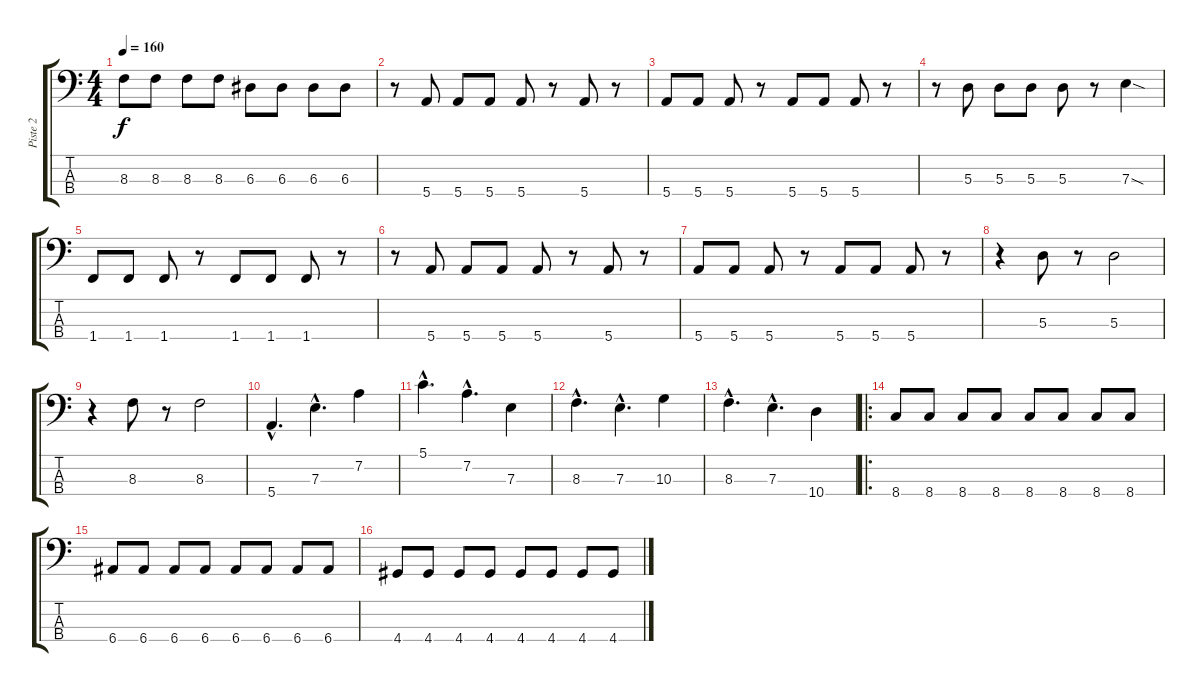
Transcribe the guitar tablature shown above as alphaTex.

\track ("Piste 2" "Piste 2") {instrument electricbasspick}
\staff {score tabs}
\tuning (G2 D2 A1 E1) {hide}
\ts (4 4)
\tempo 160
\clef f4
\ks c
8.3.8{dy f} 8.3.8 8.3.8 8.3.8 6.3.8 6.3.8 6.3.8 6.3.8 |
r.8 5.4.8 5.4.8 5.4.8 5.4.8 r.8 5.4.8 r.8 |
5.4.8 5.4.8 5.4.8 r.8 5.4.8 5.4.8 5.4.8 r.8 |
r.8 5.3.8 5.3.8 5.3.8 5.3.8 r.8 7.3{sod}.4 |
1.4.8 1.4.8 1.4.8 r.8 1.4.8 1.4.8 1.4.8 r.8 |
r.8 5.4.8 5.4.8 5.4.8 5.4.8 r.8 5.4.8 r.8 |
5.4.8 5.4.8 5.4.8 r.8 5.4.8 5.4.8 5.4.8 r.8 |
r.4 5.3.8 r.8 5.3.2 |
r.4 8.3.8 r.8 8.3.2 |
5.4{hac}.4{d} 7.3{hac}.4{d} 7.2.4 |
5.1{hac}.4{d} 7.2{hac}.4{d} 7.3.4 |
8.3{hac}.4{d} 7.3{hac}.4{d} 10.3.4 |
8.3{hac}.4{d} 7.3{hac}.4{d} 10.4.4 |
\ro
8.4.8 8.4.8 8.4.8 8.4.8 8.4.8 8.4.8 8.4.8 8.4.8 |
6.4.8 6.4.8 6.4.8 6.4.8 6.4.8 6.4.8 6.4.8 6.4.8 |
4.4.8 4.4.8 4.4.8 4.4.8 4.4.8 4.4.8 4.4.8 4.4.8
